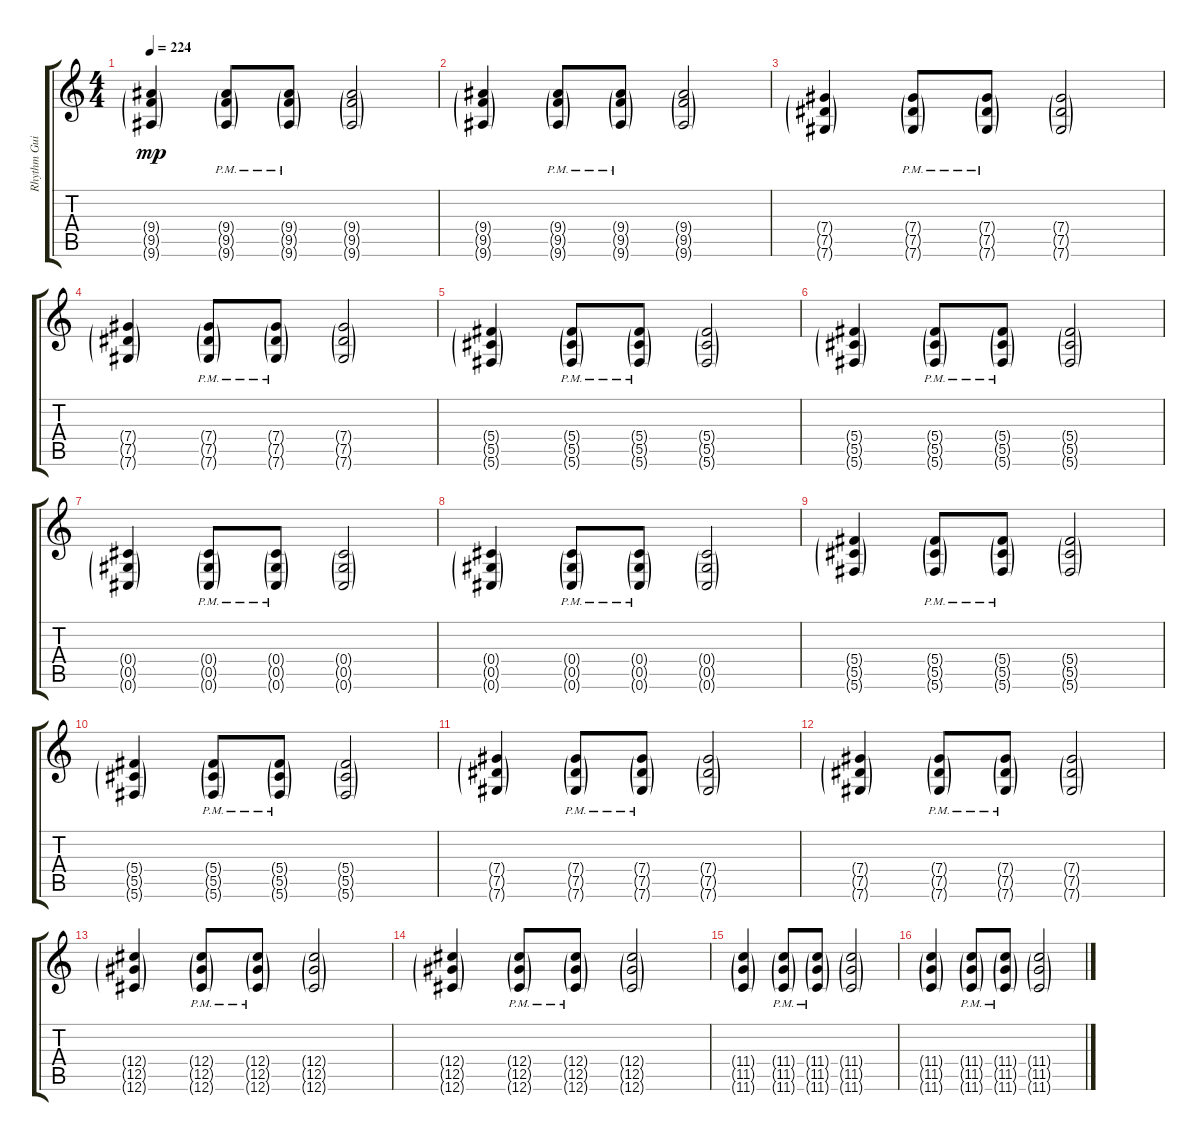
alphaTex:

\track ("Rhythm Guitar" "Rhythm Gui") {instrument distortionguitar}
\staff {score tabs}
\tuning (Eb4 Bb3 Gb3 Db3 Ab2 Db2) {hide}
\ts (4 4)
\tempo 224
\clef g2
\ks c
(9.4{g} 9.5{g} 9.6{g}).4{dy mp} (9.4{g pm} 9.5{g pm} 9.6{g pm}).8 (9.4{g pm} 9.5{g pm} 9.6{g pm}).8 (9.4{g} 9.5{g} 9.6{g}).2 |
(9.4{g} 9.5{g} 9.6{g}).4 (9.4{g pm} 9.5{g pm} 9.6{g pm}).8 (9.4{g pm} 9.5{g pm} 9.6{g pm}).8 (9.4{g} 9.5{g} 9.6{g}).2 |
(7.4{g} 7.5{g} 7.6{g}).4 (7.4{g pm} 7.5{g pm} 7.6{g pm}).8 (7.4{g pm} 7.5{g pm} 7.6{g pm}).8 (7.4{g} 7.5{g} 7.6{g}).2 |
(7.4{g} 7.5{g} 7.6{g}).4 (7.4{g pm} 7.5{g pm} 7.6{g pm}).8 (7.4{g pm} 7.5{g pm} 7.6{g pm}).8 (7.4{g} 7.5{g} 7.6{g}).2 |
(5.4{g} 5.5{g} 5.6{g}).4 (5.4{g pm} 5.5{g pm} 5.6{g pm}).8 (5.4{g pm} 5.5{g pm} 5.6{g pm}).8 (5.4{g} 5.5{g} 5.6{g}).2 |
(5.4{g} 5.5{g} 5.6{g}).4 (5.4{g pm} 5.5{g pm} 5.6{g pm}).8 (5.4{g pm} 5.5{g pm} 5.6{g pm}).8 (5.4{g} 5.5{g} 5.6{g}).2 |
(0.4{g} 0.5{g} 0.6{g}).4 (0.4{g pm} 0.5{g pm} 0.6{g pm}).8 (0.4{g pm} 0.5{g pm} 0.6{g pm}).8 (0.4{g} 0.5{g} 0.6{g}).2 |
(0.4{g} 0.5{g} 0.6{g}).4 (0.4{g pm} 0.5{g pm} 0.6{g pm}).8 (0.4{g pm} 0.5{g pm} 0.6{g pm}).8 (0.4{g} 0.5{g} 0.6{g}).2 |
(5.4{g} 5.5{g} 5.6{g}).4 (5.4{g pm} 5.5{g pm} 5.6{g pm}).8 (5.4{g pm} 5.5{g pm} 5.6{g pm}).8 (5.4{g} 5.5{g} 5.6{g}).2 |
(5.4{g} 5.5{g} 5.6{g}).4 (5.4{g pm} 5.5{g pm} 5.6{g pm}).8 (5.4{g pm} 5.5{g pm} 5.6{g pm}).8 (5.4{g} 5.5{g} 5.6{g}).2 |
(7.4{g} 7.5{g} 7.6{g}).4 (7.4{g pm} 7.5{g pm} 7.6{g pm}).8 (7.4{g pm} 7.5{g pm} 7.6{g pm}).8 (7.4{g} 7.5{g} 7.6{g}).2 |
(7.4{g} 7.5{g} 7.6{g}).4 (7.4{g pm} 7.5{g pm} 7.6{g pm}).8 (7.4{g pm} 7.5{g pm} 7.6{g pm}).8 (7.4{g} 7.5{g} 7.6{g}).2 |
(12.4{g} 12.5{g} 12.6{g}).4 (12.4{g pm} 12.5{g pm} 12.6{g pm}).8 (12.4{g pm} 12.5{g pm} 12.6{g pm}).8 (12.4{g} 12.5{g} 12.6{g}).2 |
(12.4{g} 12.5{g} 12.6{g}).4 (12.4{g pm} 12.5{g pm} 12.6{g pm}).8 (12.4{g pm} 12.5{g pm} 12.6{g pm}).8 (12.4{g} 12.5{g} 12.6{g}).2 |
(11.4{g} 11.5{g} 11.6{g}).4 (11.4{g pm} 11.5{g pm} 11.6{g pm}).8 (11.4{g pm} 11.5{g pm} 11.6{g pm}).8 (11.4{g} 11.5{g} 11.6{g}).2 |
(11.4{g} 11.5{g} 11.6{g}).4 (11.4{g pm} 11.5{g pm} 11.6{g pm}).8 (11.4{g pm} 11.5{g pm} 11.6{g pm}).8 (11.4{g} 11.5{g} 11.6{g}).2
